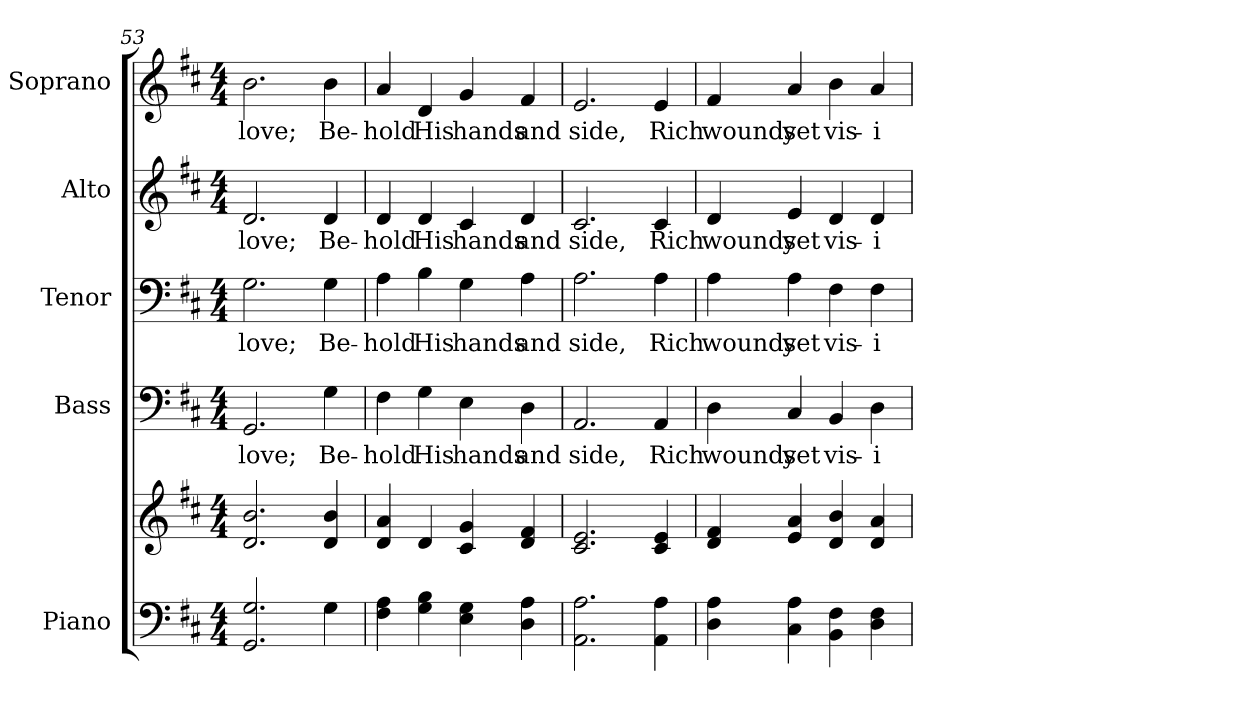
**kern	**kern	**kern	**text	**kern	**text	**kern	**text	**kern	**text
*part5	*part5	*part4	*part4	*part3	*part3	*part2	*part2	*part1	*part1
*staff6	*staff5	*staff4	*staff4	*staff3	*staff3	*staff2	*staff2	*staff1	*staff1
*I"Piano	*	*I"Bass	*	*I"Tenor	*	*I"Alto	*	*I"Soprano	*
*I'Pno.	*	*I'B.	*	*I'T.	*	*I'A.	*	*I'S.	*
!!LO:PB:g=z
*clefF4	*clefG2	*clefF4	*	*clefF4	*	*clefG2	*	*clefG2	*
*k[f#c#]	*k[f#c#]	*k[f#c#]	*	*k[f#c#]	*	*k[f#c#]	*	*k[f#c#]	*
*D:	*D:	*D:	*	*D:	*	*D:	*	*D:	*
*M4/4	*M4/4	*M4/4	*	*M4/4	*	*M4/4	*	*M4/4	*
=53	=53	=53	=53	=53	=53	=53	=53	=53	=53
!	!	!	!LO:LY:b:color=#000000	!	!	!	!	!	!
!	!	!	!	!	!LO:LY:b:color=#000000	!	!	!	!
!	!	!	!	!	!	!	!LO:LY:b:color=#000000	!	!
!	!	!	!	!	!	!	!	!	!LO:LY:b:color=#000000
2.GGi/ 2.Gi	2.di/ 2.bi	2.GGi/	love;	2.Gi\	love;	2.di/	love;	2.bi\	love;
!	!	!	!LO:LY:b:color=#000000	!	!	!	!	!	!
!	!	!	!	!	!LO:LY:b:color=#000000	!	!	!	!
!	!	!	!	!	!	!	!LO:LY:b:color=#000000	!	!
!	!	!	!	!	!	!	!	!	!LO:LY:b:color=#000000
4Gi\	4di/ 4bi	4Gi\	Be-	4Gi\	Be-	4di/	Be-	4bi\	Be-
=54	=54	=54	=54	=54	=54	=54	=54	=54	=54
!	!	!	!LO:LY:b:color=#000000	!	!	!	!	!	!
!	!	!	!	!	!LO:LY:b:color=#000000	!	!	!	!
!	!	!	!	!	!	!	!LO:LY:b:color=#000000	!	!
!	!	!	!	!	!	!	!	!	!LO:LY:b:color=#000000
4F#i\ 4Ai	4di/ 4ai	4F#i\	-hold	4Ai\	-hold	4di/	-hold	4ai/	-hold
!	!	!	!LO:LY:b:color=#000000	!	!	!	!	!	!
!	!	!	!	!	!LO:LY:b:color=#000000	!	!	!	!
!	!	!	!	!	!	!	!LO:LY:b:color=#000000	!	!
!	!	!	!	!	!	!	!	!	!LO:LY:b:color=#000000
4Gi\ 4Bi	4di/	4Gi\	His	4Bi\	His	4di/	His	4di/	His
!	!	!	!LO:LY:b:color=#000000	!	!	!	!	!	!
!	!	!	!	!	!LO:LY:b:color=#000000	!	!	!	!
!	!	!	!	!	!	!	!LO:LY:b:color=#000000	!	!
!	!	!	!	!	!	!	!	!	!LO:LY:b:color=#000000
4Ei\ 4Gi	4c#i/ 4gi	4Ei\	hands	4Gi\	hands	4c#i/	hands	4gi/	hands
!	!	!	!LO:LY:b:color=#000000	!	!	!	!	!	!
!	!	!	!	!	!LO:LY:b:color=#000000	!	!	!	!
!	!	!	!	!	!	!	!LO:LY:b:color=#000000	!	!
!	!	!	!	!	!	!	!	!	!LO:LY:b:color=#000000
4Di\ 4Ai	4di/ 4f#i	4Di\	and	4Ai\	and	4di/	and	4f#i/	and
!!LO:PB:g=z
=55	=55	=55	=55	=55	=55	=55	=55	=55	=55
!	!	!	!LO:LY:b:color=#000000	!	!	!	!	!	!
!	!	!	!	!	!LO:LY:b:color=#000000	!	!	!	!
!	!	!	!	!	!	!	!LO:LY:b:color=#000000	!	!
!	!	!	!	!	!	!	!	!	!LO:LY:b:color=#000000
2.AAi\ 2.Ai	2.c#i/ 2.ei	2.AAi/	side,	2.Ai\	side,	2.c#i/	side,	2.ei/	side,
!	!	!	!LO:LY:b:color=#000000	!	!	!	!	!	!
!	!	!	!	!	!LO:LY:b:color=#000000	!	!	!	!
!	!	!	!	!	!	!	!LO:LY:b:color=#000000	!	!
!	!	!	!	!	!	!	!	!	!LO:LY:b:color=#000000
4AAi\ 4Ai	4c#i/ 4ei	4AAi/	Rich	4Ai\	Rich	4c#i/	Rich	4ei/	Rich
=56	=56	=56	=56	=56	=56	=56	=56	=56	=56
!	!	!	!LO:LY:b:color=#000000	!	!	!	!	!	!
!	!	!	!	!	!LO:LY:b:color=#000000	!	!	!	!
!	!	!	!	!	!	!	!LO:LY:b:color=#000000	!	!
!	!	!	!	!	!	!	!	!	!LO:LY:b:color=#000000
4Di\ 4Ai	4di/ 4f#i	4Di\	wounds	4Ai\	wounds	4di/	wounds	4f#i/	wounds
!	!	!	!LO:LY:b:color=#000000	!	!	!	!	!	!
!	!	!	!	!	!LO:LY:b:color=#000000	!	!	!	!
!	!	!	!	!	!	!	!LO:LY:b:color=#000000	!	!
!	!	!	!	!	!	!	!	!	!LO:LY:b:color=#000000
4C#i\ 4Ai	4ei/ 4ai	4C#i/	yet	4Ai\	yet	4ei/	yet	4ai/	yet
!	!	!	!LO:LY:b:color=#000000	!	!	!	!	!	!
!	!	!	!	!	!LO:LY:b:color=#000000	!	!	!	!
!	!	!	!	!	!	!	!LO:LY:b:color=#000000	!	!
!	!	!	!	!	!	!	!	!	!LO:LY:b:color=#000000
4BBi\ 4F#i	4di/ 4bi	4BBi/	vis-	4F#i\	vis-	4di/	vis-	4bi\	vis-
!	!	!	!LO:LY:b:color=#000000	!	!	!	!	!	!
!	!	!	!	!	!LO:LY:b:color=#000000	!	!	!	!
!	!	!	!	!	!	!	!LO:LY:b:color=#000000	!	!
!	!	!	!	!	!	!	!	!	!LO:LY:b:color=#000000
4Di\ 4F#i	4di/ 4ai	4Di\	-i-	4F#i\	-i-	4di/	-i-	4ai/	-i-
=	=	=	=	=	=	=	=	=	=
*-	*-	*-	*-	*-	*-	*-	*-	*-	*-
